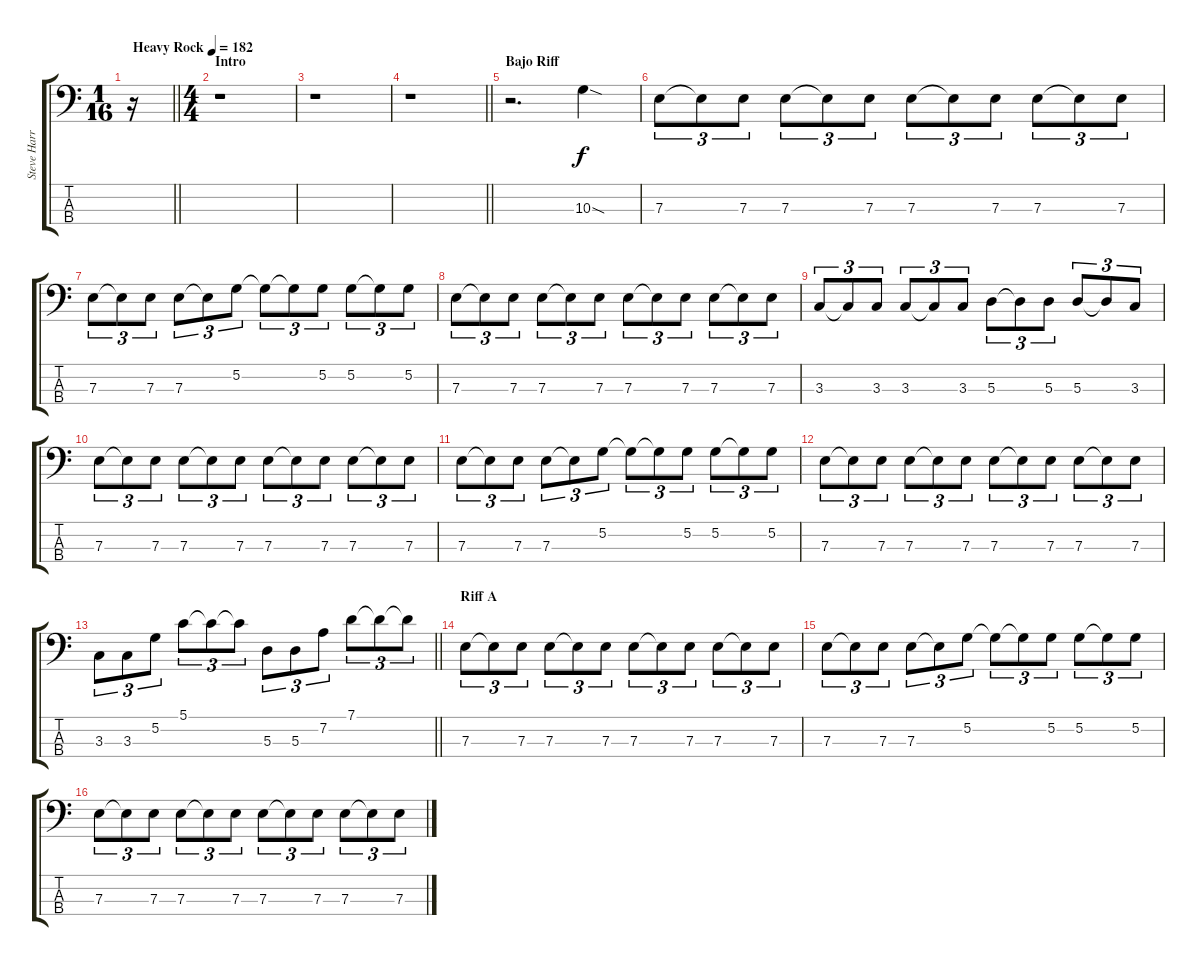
\track ("Steve Harris" "Steve Harr") {instrument electricbassfinger}
\staff {score tabs}
\tuning (G2 D2 A1 E1) {hide}
\ts (1 16)
\tempo (182 "Heavy Rock")
\clef f4
\barLineRight lightlight
\ks c
r.16{dy f instrument electricbassfinger} |
\ts (4 4)
\section ("" "Intro")
r.1 |
r.1 |
\barLineRight lightlight
r.1 |
\section ("" "Bajo Riff")
r.2{d} 10.3{sod}.4 |
7.3.8{tu (3 2)} 7.3{t}.8{tu (3 2)} 7.3.8{tu (3 2)} 7.3.8{tu (3 2)} 7.3{t}.8{tu (3 2)} 7.3.8{tu (3 2)} 7.3.8{tu (3 2)} 7.3{t}.8{tu (3 2)} 7.3.8{tu (3 2)} 7.3.8{tu (3 2)} 7.3{t}.8{tu (3 2)} 7.3.8{tu (3 2)} |
7.3.8{tu (3 2)} 7.3{t}.8{tu (3 2)} 7.3.8{tu (3 2)} 7.3.8{tu (3 2)} 7.3{t}.8{tu (3 2)} 5.2.8{tu (3 2)} 5.2{t}.8{tu (3 2)} 5.2{t}.8{tu (3 2)} 5.2.8{tu (3 2)} 5.2.8{tu (3 2)} 5.2{t}.8{tu (3 2)} 5.2.8{tu (3 2)} |
7.3.8{tu (3 2)} 7.3{t}.8{tu (3 2)} 7.3.8{tu (3 2)} 7.3.8{tu (3 2)} 7.3{t}.8{tu (3 2)} 7.3.8{tu (3 2)} 7.3.8{tu (3 2)} 7.3{t}.8{tu (3 2)} 7.3.8{tu (3 2)} 7.3.8{tu (3 2)} 7.3{t}.8{tu (3 2)} 7.3.8{tu (3 2)} |
3.3.8{tu (3 2)} 3.3{t}.8{tu (3 2)} 3.3.8{tu (3 2)} 3.3.8{tu (3 2)} 3.3{t}.8{tu (3 2)} 3.3.8{tu (3 2)} 5.3.8{tu (3 2)} 5.3{t}.8{tu (3 2)} 5.3.8{tu (3 2)} 5.3.8{tu (3 2)} 5.3{t}.8{tu (3 2)} 3.3.8{tu (3 2)} |
7.3.8{tu (3 2)} 7.3{t}.8{tu (3 2)} 7.3.8{tu (3 2)} 7.3.8{tu (3 2)} 7.3{t}.8{tu (3 2)} 7.3.8{tu (3 2)} 7.3.8{tu (3 2)} 7.3{t}.8{tu (3 2)} 7.3.8{tu (3 2)} 7.3.8{tu (3 2)} 7.3{t}.8{tu (3 2)} 7.3.8{tu (3 2)} |
7.3.8{tu (3 2)} 7.3{t}.8{tu (3 2)} 7.3.8{tu (3 2)} 7.3.8{tu (3 2)} 7.3{t}.8{tu (3 2)} 5.2.8{tu (3 2)} 5.2{t}.8{tu (3 2)} 5.2{t}.8{tu (3 2)} 5.2.8{tu (3 2)} 5.2.8{tu (3 2)} 5.2{t}.8{tu (3 2)} 5.2.8{tu (3 2)} |
7.3.8{tu (3 2)} 7.3{t}.8{tu (3 2)} 7.3.8{tu (3 2)} 7.3.8{tu (3 2)} 7.3{t}.8{tu (3 2)} 7.3.8{tu (3 2)} 7.3.8{tu (3 2)} 7.3{t}.8{tu (3 2)} 7.3.8{tu (3 2)} 7.3.8{tu (3 2)} 7.3{t}.8{tu (3 2)} 7.3.8{tu (3 2)} |
\barLineRight lightlight
3.3.8{tu (3 2)} 3.3.8{tu (3 2)} 5.2.8{tu (3 2)} 5.1.8{tu (3 2)} 5.1{t}.8{tu (3 2)} 5.1{t}.8{tu (3 2)} 5.3.8{tu (3 2)} 5.3.8{tu (3 2)} 7.2.8{tu (3 2)} 7.1.8{tu (3 2)} 7.1{t}.8{tu (3 2)} 7.1{t}.8{tu (3 2)} |
\section ("" "Riff A")
7.3.8{tu (3 2)} 7.3{t}.8{tu (3 2)} 7.3.8{tu (3 2)} 7.3.8{tu (3 2)} 7.3{t}.8{tu (3 2)} 7.3.8{tu (3 2)} 7.3.8{tu (3 2)} 7.3{t}.8{tu (3 2)} 7.3.8{tu (3 2)} 7.3.8{tu (3 2)} 7.3{t}.8{tu (3 2)} 7.3.8{tu (3 2)} |
7.3.8{tu (3 2)} 7.3{t}.8{tu (3 2)} 7.3.8{tu (3 2)} 7.3.8{tu (3 2)} 7.3{t}.8{tu (3 2)} 5.2.8{tu (3 2)} 5.2{t}.8{tu (3 2)} 5.2{t}.8{tu (3 2)} 5.2.8{tu (3 2)} 5.2.8{tu (3 2)} 5.2{t}.8{tu (3 2)} 5.2.8{tu (3 2)} |
7.3.8{tu (3 2)} 7.3{t}.8{tu (3 2)} 7.3.8{tu (3 2)} 7.3.8{tu (3 2)} 7.3{t}.8{tu (3 2)} 7.3.8{tu (3 2)} 7.3.8{tu (3 2)} 7.3{t}.8{tu (3 2)} 7.3.8{tu (3 2)} 7.3.8{tu (3 2)} 7.3{t}.8{tu (3 2)} 7.3.8{tu (3 2)}
